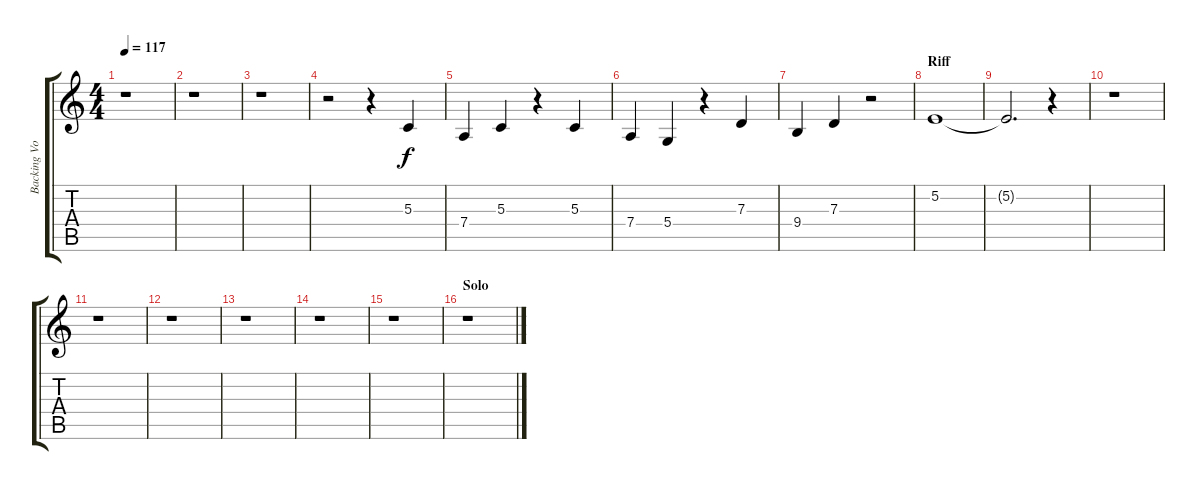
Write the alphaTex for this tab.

\track ("Backing Vocals" "Backing Vo") {instrument oboe}
\staff {score tabs}
\tuning (E4 B3 G3 D3 A2 E2) {hide}
\ts (4 4)
\tempo 117
\clef g2
\ks c
r.1{dy f} |
r.1 |
r.1 |
r.2 r.4 5.3.4 |
7.4.4 5.3.4 r.4 5.3.4 |
7.4.4 5.4.4 r.4 7.3.4 |
9.4.4 7.3.4 r.2 |
\section ("" "Riff")
5.2.1 |
5.2{t}.2{d} r.4 |
r.1 |
r.1 |
r.1 |
r.1 |
r.1 |
r.1 |
\section ("" "Solo")
r.1
